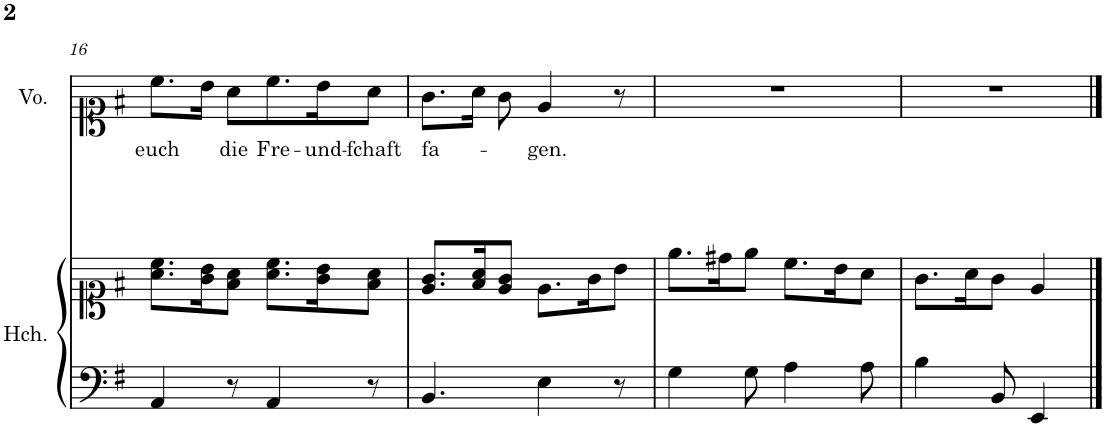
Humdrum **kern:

**kern	**kern	**kern	**text
*part2	*part2	*part1	*part1
*staff3	*staff2	*staff1	*staff1
*I"Harpsichord	*	*I"Voice	*
*I'Hch.	*	*I'Vo.	*
!!LO:PB:g=z
*clefF4	*clefC1	*clefC1	*
*k[f#]	*k[f#]	*k[f#]	*
*M6/8	*M6/8	*M6/8	*
=16	=16	=16	=16
!	!	!	!LO:LY:b
4AA/	8.a\ 8.cc\L	8.cc\L	euch
.	16g\ 16b\K	16b\Jk	.
!	!	!	!LO:LY:b
8r	8f#\ 8a\J	8a\L	die
!	!	!	!LO:LY:b
4AA/	8.a\ 8.cc\L	8.cc\	Fre-
!	!	!	!LO:LY:b
.	16g\ 16b\K	16b\K	-und-
!	!	!	!LO:LY:b
8r	8f#\ 8a\J	8a\J	-fchaft
=17	=17	=17	=17
!	!	!	!LO:LY:b
4.BB/	8.e/ 8.g/L	8.g\L	fa-
.	16f#/ 16a/K	16a\Jk	.
.	8e/ 8g/J	8g\	.
!	!	!	!LO:LY:b
4E\	8.e\L	4e/	-gen.
.	16g\K	.	.
8r	8b\J	8r	.
=18	=18	=18	=18
4G\	8.ee\L	2.r	.
.	16dd#X\K	.	.
8G\	8ee\J	.	.
4A\	8.cc\L	.	.
.	16b\K	.	.
8A\	8a\J	.	.
=19	=19	=19	=19
4B\	8.g\L	2.r	.
.	16a\K	.	.
8BB/	8g\J	.	.
4EE/	4e/	.	.
8ryy	8ryy	.	.
==	==	==	==
*-	*-	*-	*-
